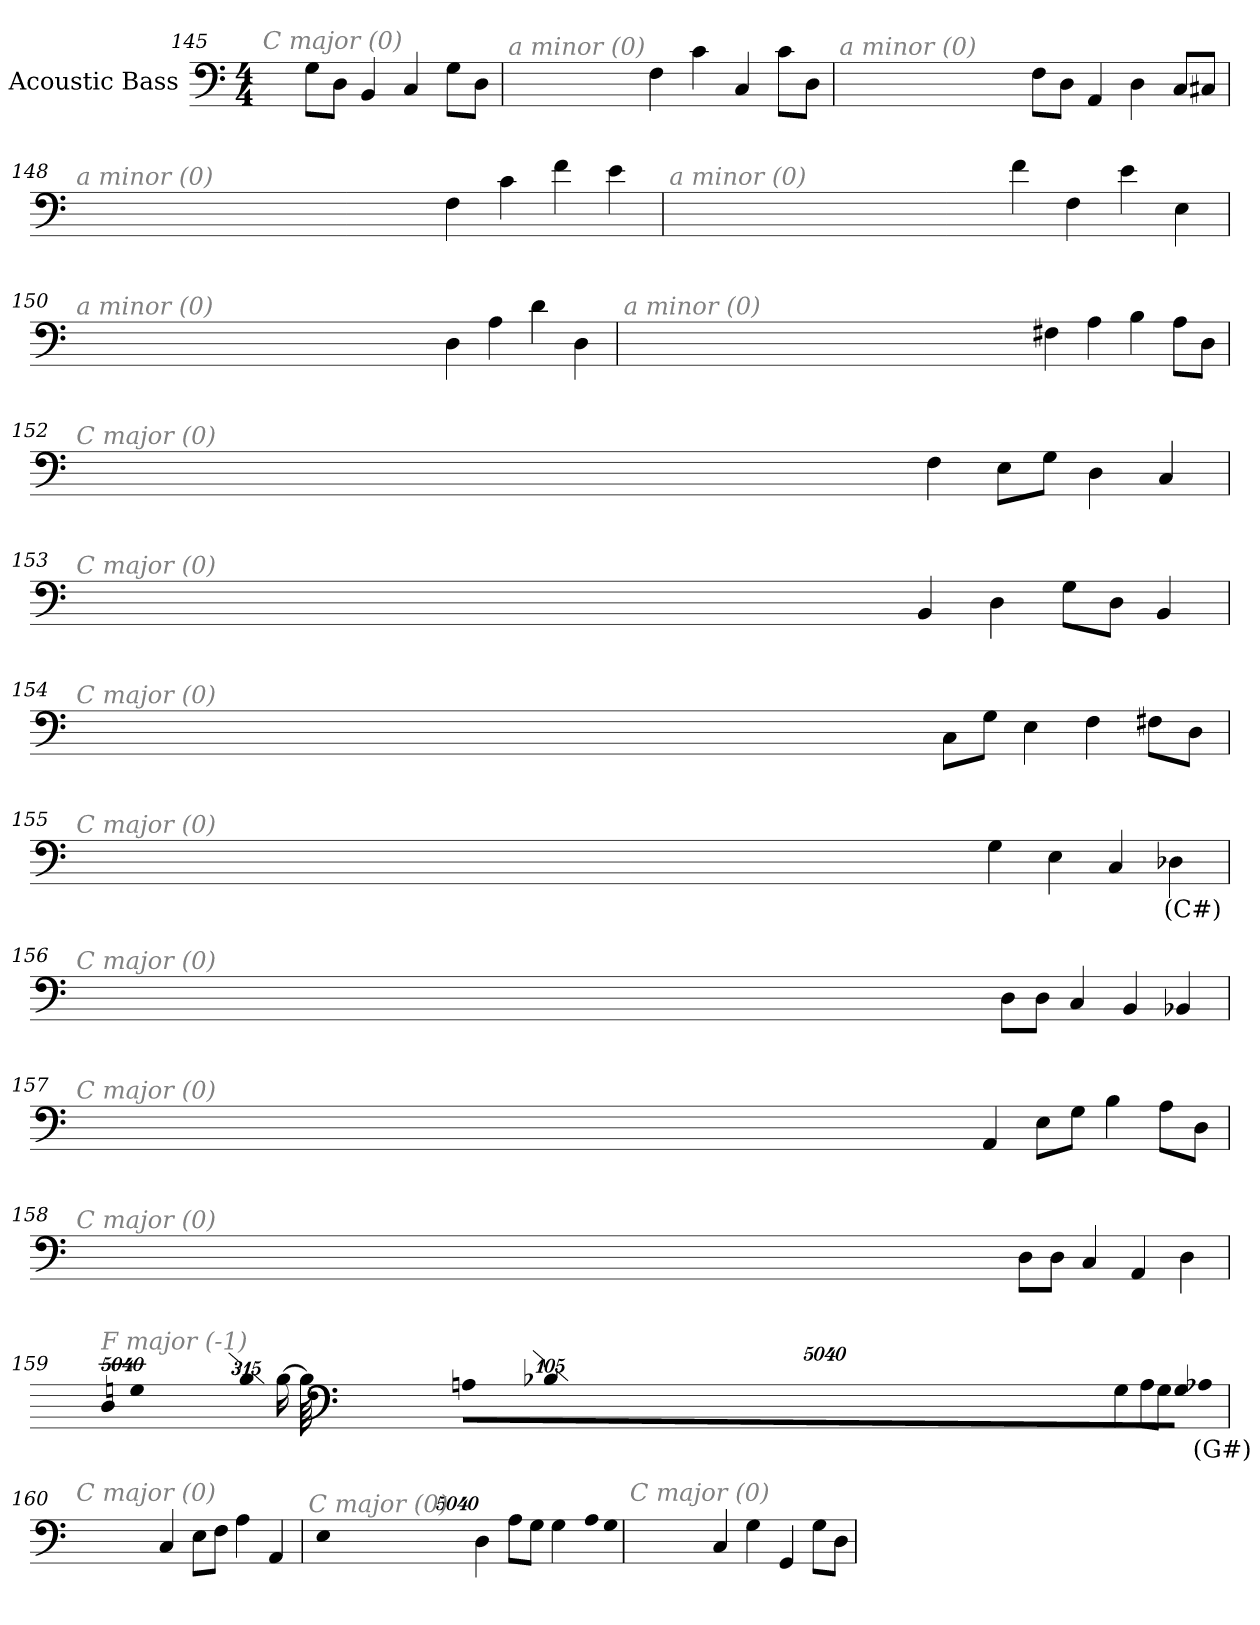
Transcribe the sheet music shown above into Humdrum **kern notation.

**kern	**text
*part1	*part1
*staff1	*staff1
*I"Acoustic Bass	*
*clefF4	*
*ITrd7c12	*
*k[]	*
*C:	*
*M4/4	*
=145	=145
!LO:TX:i:color=#808080:t=C major (0)	!
8GGL	.
8DDJ	.
4BBB	.
4CC	.
8GGL	.
8DDJ	.
=146	=146
!LO:TX:i:color=#808080:t=a minor (0)	!
4FF	.
4C	.
4CC	.
8CL	.
8DDJ	.
=147	=147
!LO:TX:i:color=#808080:t=a minor (0)	!
8FFL	.
8DDJ	.
4AAA	.
4DD	.
8CCL	.
8CC#XJ	.
=148	=148
!LO:TX:i:color=#808080:t=a minor (0)	!
4FF	.
4C	.
4F	.
4E	.
=149	=149
!LO:TX:i:color=#808080:t=a minor (0)	!
4F	.
4FF	.
4E	.
4EE	.
=150	=150
!LO:TX:i:color=#808080:t=a minor (0)	!
4DD	.
4AA	.
4D	.
4DD	.
=151	=151
!LO:TX:i:color=#808080:t=a minor (0)	!
4FF#X	.
4AA	.
4BB	.
8AAL	.
8DDJ	.
=152	=152
!LO:TX:i:color=#808080:t=C major (0)	!
4FF	.
8EEL	.
8GGJ	.
4DD	.
4CC	.
=153	=153
!LO:TX:i:color=#808080:t=C major (0)	!
4BBB	.
4DD	.
8GGL	.
8DDJ	.
4BBB	.
=154	=154
!LO:TX:i:color=#808080:t=C major (0)	!
8CCL	.
8GGJ	.
4EE	.
4FF	.
8FF#XL	.
8DDJ	.
=155	=155
!LO:TX:i:color=#808080:t=C major (0)	!
4GG	.
4EE	.
4CC	.
4DD-Xi	(C#)
=156	=156
!LO:TX:i:color=#808080:t=C major (0)	!
8DDL	.
8DDJ	.
4CC	.
4BBB	.
4BBB-X	.
=157	=157
!LO:TX:i:color=#808080:t=C major (0)	!
4AAA	.
8EEL	.
8GGJ	.
4BB	.
8AAL	.
8DDJ	.
=158	=158
!LO:TX:i:color=#808080:t=C major (0)	!
8DDL	.
8DDJ	.
4CC	.
4AAA	.
4DD	.
=159	=159
!LO:TX:i:color=#808080:t=F major (-1)	!
4GG	.
8AAL	.
8GGJ	.
!LO:N:vis=8	!
40320%3347GGL	.
!LO:N:vis=8	!
40320%3347AA-Xi	(G#)
!LO:N:vis=8	!
40320%3347AAJ	.
!LO:N:vis=1024	!
[13440%13BB-XL	.
16BB-L_	.
64BB-L_	.
!LO:N:vis=256	!
20160%79BB-L]	.
!LO:N:vis=8	!
40320%3347GGn	.
!LO:N:vis=8	!
40320%3347DDJ	.
=160	=160
!LO:TX:i:color=#808080:t=C major (0)	!
4CC	.
8EEL	.
8FFJ	.
4AA	.
4AAA	.
=161	=161
!LO:TX:i:color=#808080:t=C major (0)	!
4DD	.
8AAL	.
8GGJ	.
4GG	.
!LO:N:vis=8	!
40320%3347AAL	.
!LO:N:vis=8	!
40320%3347GG	.
!LO:N:vis=8	!
40320%3347EEJ	.
=162	=162
!LO:TX:i:color=#808080:t=C major (0)	!
4CC	.
4GG	.
4GGG	.
8GGL	.
8DDJ	.
=	=
*-	*-
